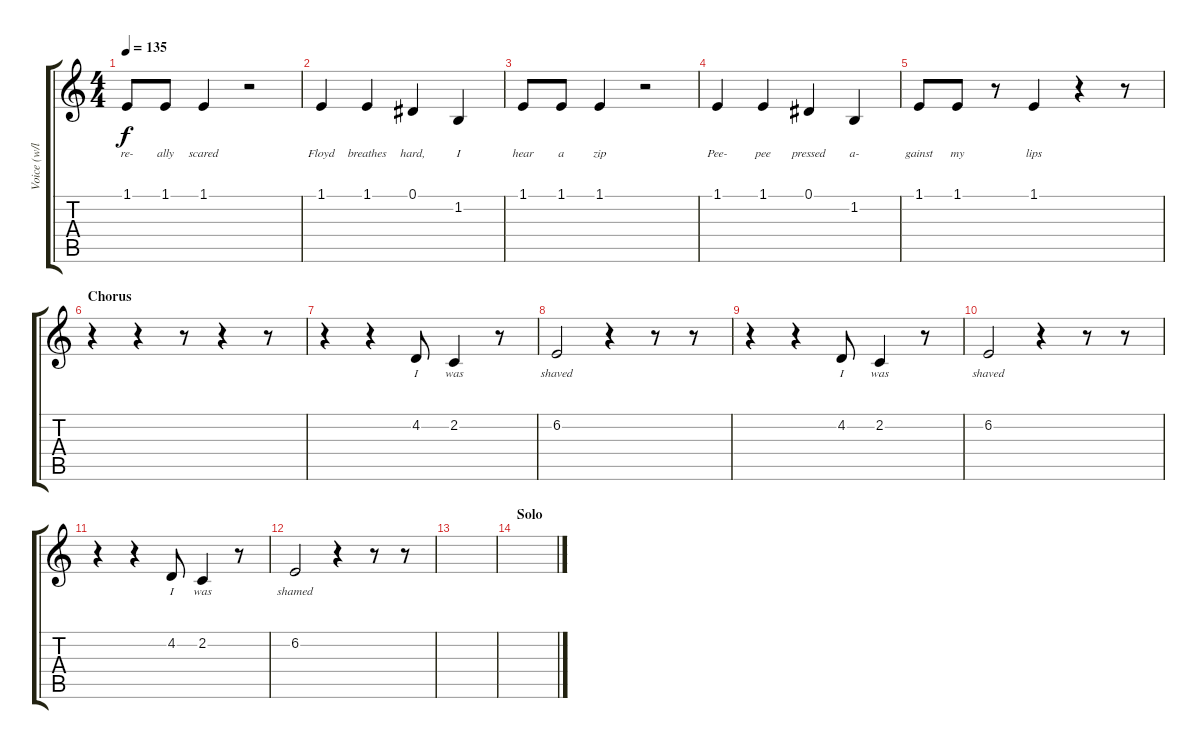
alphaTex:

\track ("Voice (w/lyrix)" "Voice (w/l") {instrument tenorsax}
\staff {score tabs}
\tuning (Eb4 Bb3 Gb3 Db3 Ab2 Eb2) {hide}
\ts (4 4)
\tempo 135
\clef g2
\ks c
1.1.8{lyrics (0 "re-") lyrics (1 "") lyrics (2 "") lyrics (3 "") lyrics (4 "") dy f} 1.1.8{lyrics (0 "ally") lyrics (1 "") lyrics (2 "") lyrics (3 "") lyrics (4 "")} 1.1.4{lyrics (0 "scared") lyrics (1 "") lyrics (2 "") lyrics (3 "") lyrics (4 "")} r.2 |
1.1.4{lyrics (0 "Floyd") lyrics (1 "") lyrics (2 "") lyrics (3 "") lyrics (4 "")} 1.1.4{lyrics (0 "breathes") lyrics (1 "") lyrics (2 "") lyrics (3 "") lyrics (4 "")} 0.1.4{lyrics (0 "hard,") lyrics (1 "") lyrics (2 "") lyrics (3 "") lyrics (4 "")} 1.2.4{lyrics (0 "I") lyrics (1 "") lyrics (2 "") lyrics (3 "") lyrics (4 "")} |
1.1.8{lyrics (0 "hear") lyrics (1 "") lyrics (2 "") lyrics (3 "") lyrics (4 "")} 1.1.8{lyrics (0 "a") lyrics (1 "") lyrics (2 "") lyrics (3 "") lyrics (4 "")} 1.1.4{lyrics (0 "zip") lyrics (1 "") lyrics (2 "") lyrics (3 "") lyrics (4 "")} r.2 |
1.1.4{lyrics (0 "Pee-") lyrics (1 "") lyrics (2 "") lyrics (3 "") lyrics (4 "")} 1.1.4{lyrics (0 "pee") lyrics (1 "") lyrics (2 "") lyrics (3 "") lyrics (4 "")} 0.1.4{lyrics (0 "pressed") lyrics (1 "") lyrics (2 "") lyrics (3 "") lyrics (4 "")} 1.2.4{lyrics (0 "a-") lyrics (1 "") lyrics (2 "") lyrics (3 "") lyrics (4 "")} |
1.1.8{lyrics (0 "gainst") lyrics (1 "") lyrics (2 "") lyrics (3 "") lyrics (4 "")} 1.1.8{lyrics (0 "my") lyrics (1 "") lyrics (2 "") lyrics (3 "") lyrics (4 "")} r.8 1.1.4{lyrics (0 "lips") lyrics (1 "") lyrics (2 "") lyrics (3 "") lyrics (4 "")} r.4 r.8 |
\section ("" "Chorus")
r.4 r.4 r.8 r.4 r.8 |
r.4 r.4 4.2.8{lyrics (0 "I") lyrics (1 "") lyrics (2 "") lyrics (3 "") lyrics (4 "")} 2.2.4{lyrics (0 "was") lyrics (1 "") lyrics (2 "") lyrics (3 "") lyrics (4 "")} r.8 |
6.2.2{lyrics (0 "shaved") lyrics (1 "") lyrics (2 "") lyrics (3 "") lyrics (4 "")} r.4 r.8 r.8 |
r.4 r.4 4.2.8{lyrics (0 "I") lyrics (1 "") lyrics (2 "") lyrics (3 "") lyrics (4 "")} 2.2.4{lyrics (0 "was") lyrics (1 "") lyrics (2 "") lyrics (3 "") lyrics (4 "")} r.8 |
6.2.2{lyrics (0 "shaved") lyrics (1 "") lyrics (2 "") lyrics (3 "") lyrics (4 "")} r.4 r.8 r.8 |
r.4 r.4 4.2.8{lyrics (0 "I") lyrics (1 "") lyrics (2 "") lyrics (3 "") lyrics (4 "")} 2.2.4{lyrics (0 "was") lyrics (1 "") lyrics (2 "") lyrics (3 "") lyrics (4 "")} r.8 |
6.2.2{lyrics (0 "shamed") lyrics (1 "") lyrics (2 "") lyrics (3 "") lyrics (4 "")} r.4 r.8 r.8 |
|
\section ("" "Solo")
